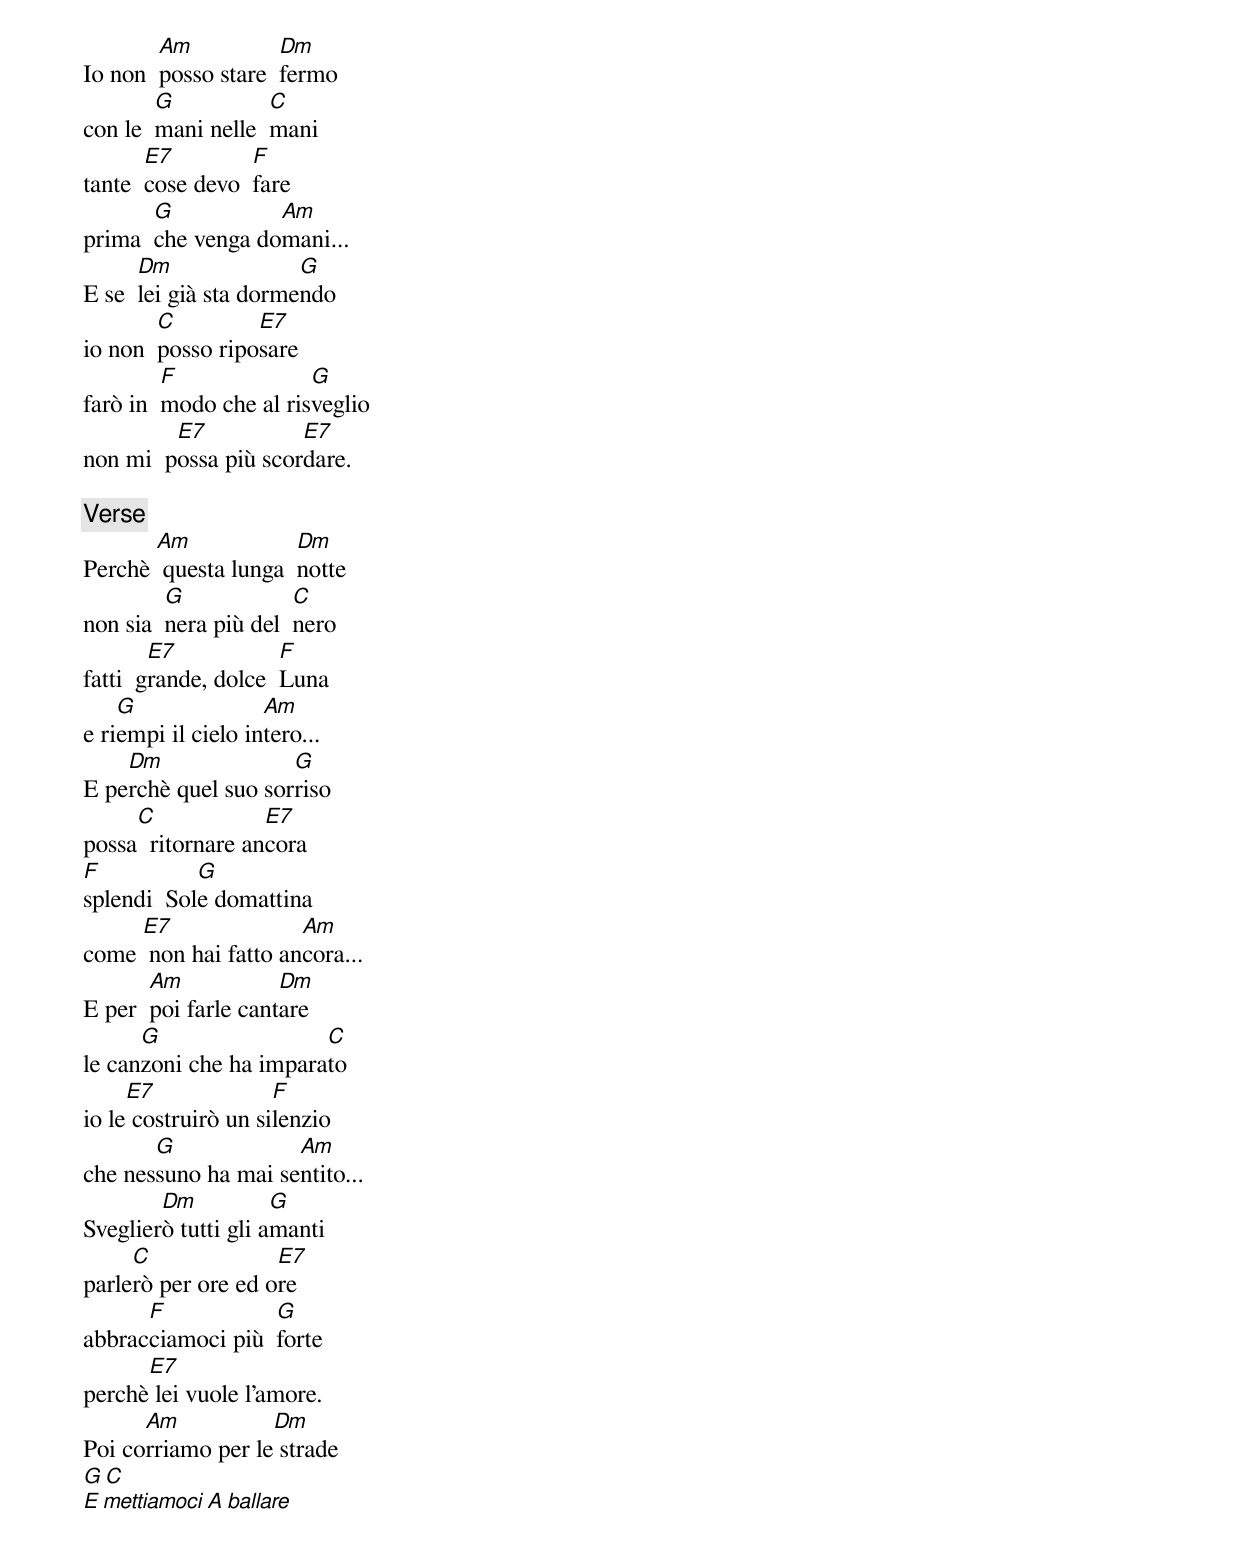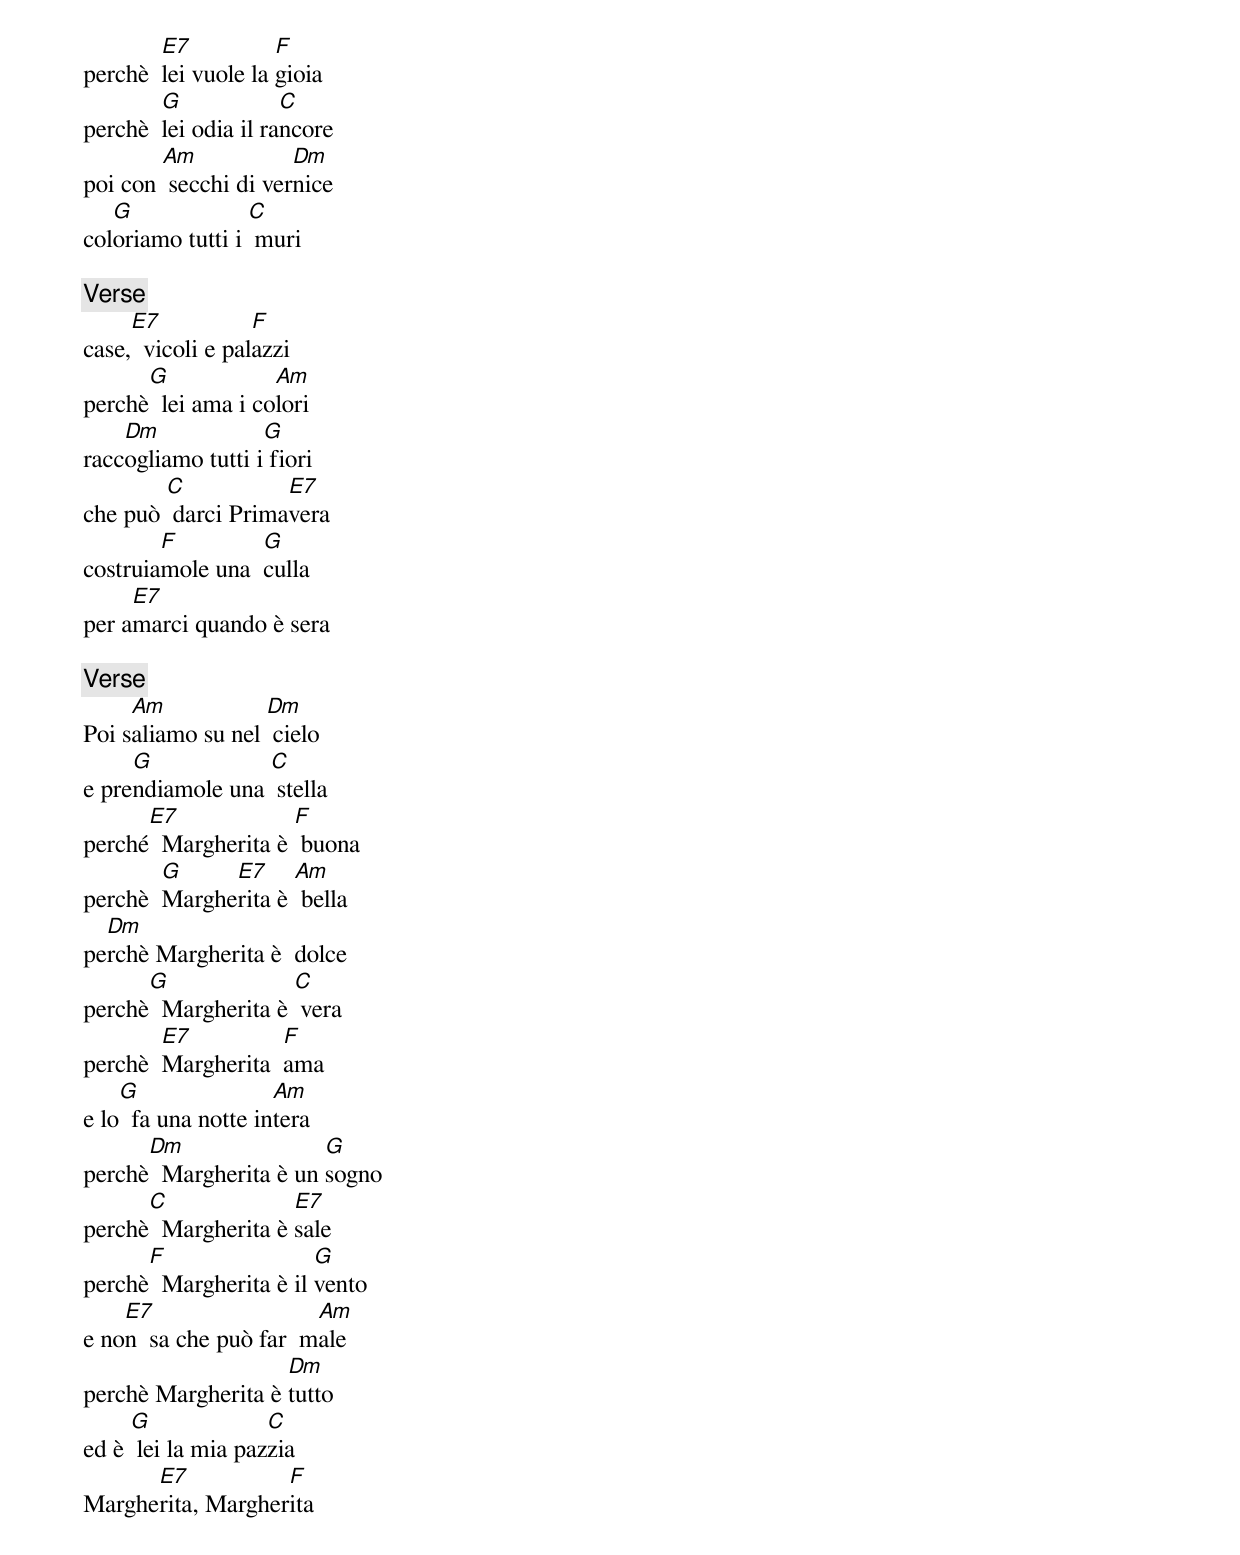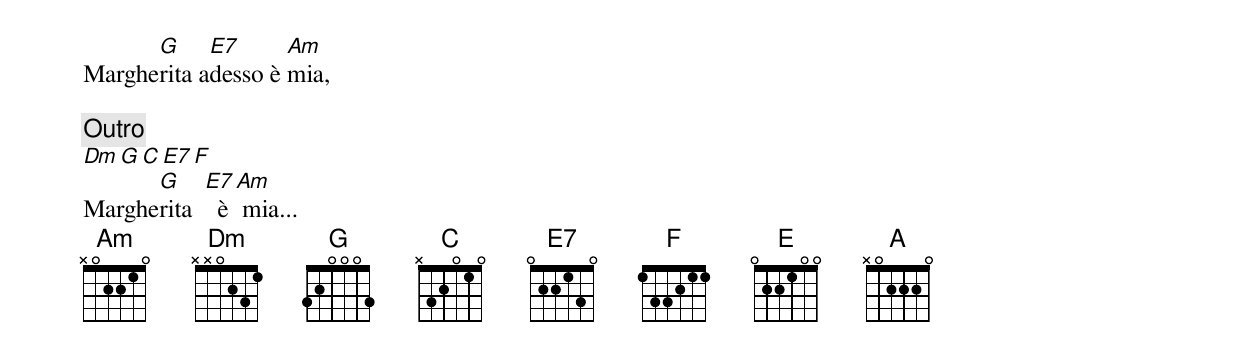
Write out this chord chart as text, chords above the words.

        Am           Dm
Io non  posso stare  fermo
        G           C
con le  mani nelle  mani
       E7         F
tante  cose devo  fare
       G           Am
prima  che venga domani...
      Dm               G
E se  lei già sta dormendo
        C         E7
io non  posso riposare
         F              G
farò in  modo che al risveglio
         E7           E7
non mi  possa più scordare.

[Verse]
       Am             Dm
Perchè  questa lunga  notte
         G             C
non sia  nera più del  nero
        E7            F
fatti  grande, dolce  Luna
    G               Am
e riempi il cielo intero...
    Dm               G
E perchè quel suo sorriso
     C             E7
possa  ritornare ancora
F           G
splendi  Sole domattina
     E7               Am
come  non hai fatto ancora...
       Am            Dm
E per  poi farle cantare
      G                 C
le canzoni che ha imparato
     E7              F
io le costruirò un silenzio
       G             Am
che nessuno ha mai sentito...
        Dm           G
Sveglierò tutti gli amanti
     C              E7
parlerò per ore ed ore
      F            G
abbracciamoci più  forte
      E7
perchè lei vuole l'amore.
      Am           Dm
Poi corriamo per le strade
    G              C
E mettiamoci A ballare
        E7           F
perchè  lei vuole la gioia
        G             C
perchè  lei odia il rancore
        Am            Dm
poi con  secchi di vernice
   G              C
coloriamo tutti i  muri

[Verse]
     E7            F
case,  vicoli e palazzi
      G             Am
perchè  lei ama i colori
    Dm             G
raccogliamo tutti i fiori
        C           E7
che può  darci Primavera
        F         G
costruiamole una  culla
     E7
per amarci quando è sera

[Verse]
     Am            Dm
Poi saliamo su nel  cielo
     G            C
e prendiamole una  stella
      E7             F
perché  Margherita è  buona
        G     E7     Am
perchè  Margherita è  bella
  Dm
perchè Margherita è  dolce
      G              C
perchè  Margherita è  vera
        E7          F
perchè  Margherita  ama
    G                Am
e lo  fa una notte intera
      Dm                G
perchè  Margherita è un sogno
      C              E7
perchè  Margherita è sale
      F                 G
perchè  Margherita è il vento
    E7                  Am
e non  sa che può far  male
                    Dm
perchè Margherita è tutto
     G              C
ed è  lei la mia pazzia
      E7           F
Margherita, Margherita
      G     E7      Am
Margherita adesso è mia,

[Outro]
Dm   G   C   E7   F
      G     E7  Am
Margherita    è  mia...
